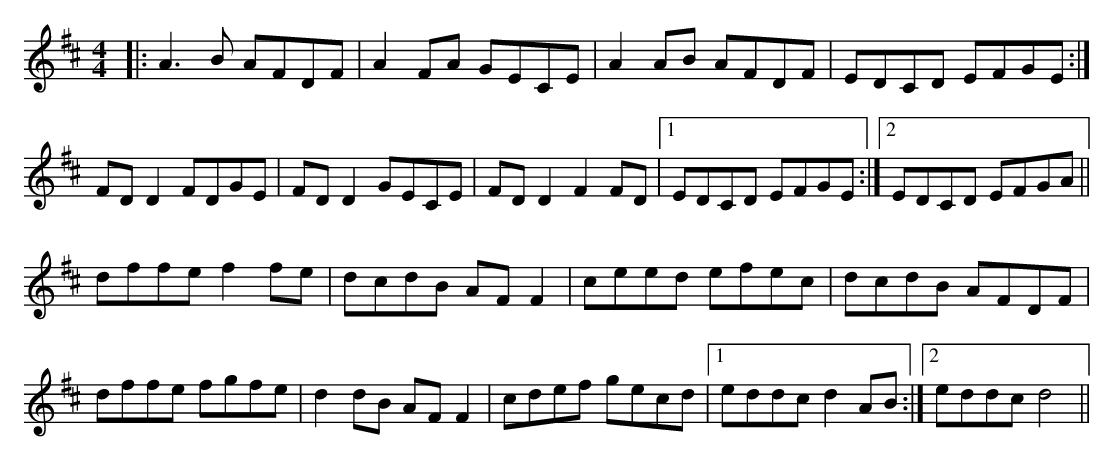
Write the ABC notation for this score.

X:1
M:4/4
K:D
|:A3 B AFDF|A2 FA GECE|A2 AB AFDF|EDCD EFGE:|
FD D2 FDGE|FD D2 GECE|FD D2 F2 FD|1 EDCD EFGE:|2 EDCD EFGA||
dffe f2 fe|dcdB AF F2|ceed efec|dcdB AFDF|
dffe fgfe|d2 dB AF F2|cdef gecd|1 eddc d2 AB:|2 eddc d4||
